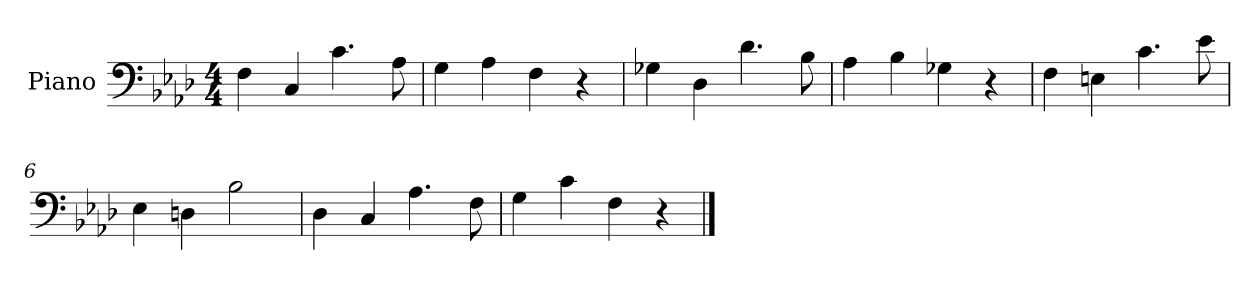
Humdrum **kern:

**kern
*part1
*staff1
*I"Piano
*I'Pno.
*clefF4
*k[b-e-a-d-]
*M4/4
=1
4F\
4C/
4.c\
8A-\
=2
4G\
4A-\
4F\
4r
=3
4G-X\
4D-\
4.d-\
8B-\
=4
4A-\
4B-\
4G-X\
4r
=5
4F\
4En\
4.c\
8e-\
=6
4E-\
4Dn\
2B-\
=7
4D-\
4C/
4.A-\
8F\
=8
4G\
4c\
4F\
4r
==
*-
